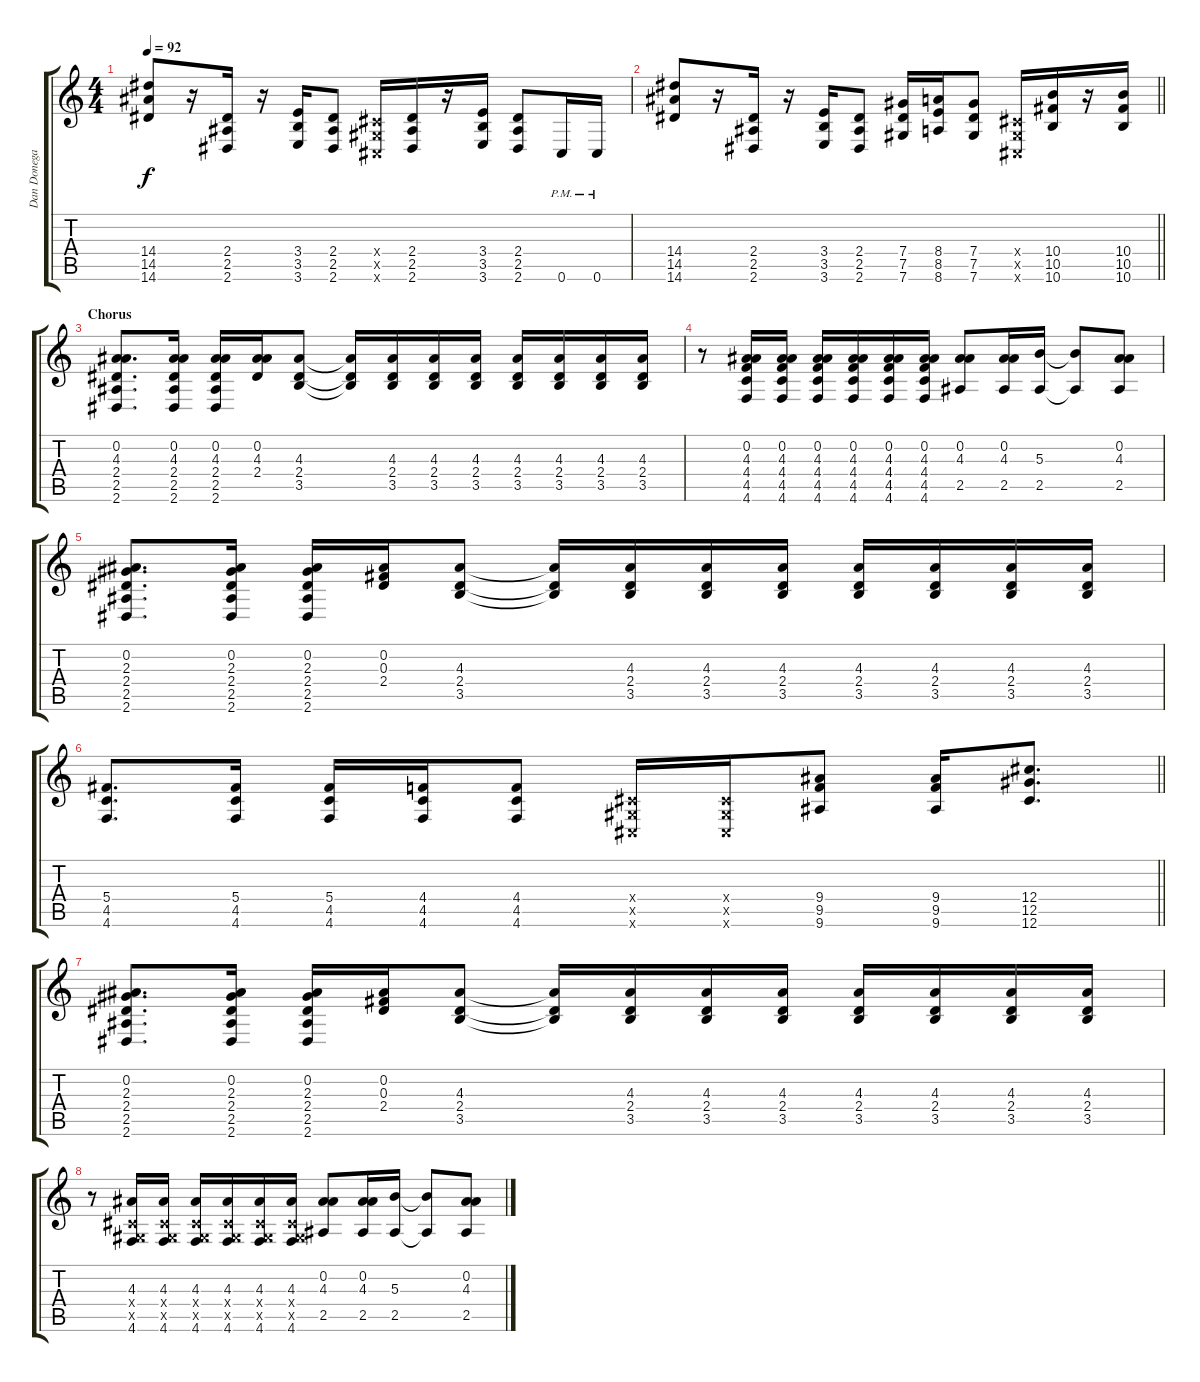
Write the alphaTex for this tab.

\track ("Dan Donegan 3" "Dan Donega") {instrument distortionguitar}
\staff {score tabs}
\tuning (Eb4 Bb3 Gb3 Db3 Ab2 Db2) {hide}
\ts (4 4)
\tempo 92
\clef g2
\ks c
(14.4 14.5 14.6).8{dy f} r.16 (2.4 2.5 2.6).16 r.16 (3.4 3.5 3.6).16 (2.4 2.5 2.6).8 (0.4{x} 0.5{x} 0.6{x}).16 (2.4 2.5 2.6).16 r.16 (3.4 3.5 3.6).16 (2.4 2.5 2.6).8 0.6{pm}.16 0.6{pm}.16 |
\barLineRight lightlight
(14.4 14.5 14.6).8 r.16 (2.4 2.5 2.6).16 r.16 (3.4 3.5 3.6).16 (2.4 2.5 2.6).8 (7.4 7.5 7.6).16 (8.4 8.5 8.6).16 (7.4 7.5 7.6).8 (0.4{x} 0.5{x} 0.6{x}).16 (10.4 10.5 10.6).16 r.16 (10.4 10.5 10.6).16 |
\section ("" "Chorus")
(0.2 4.3 2.4 2.5 2.6).8{d} (0.2 4.3 2.4 2.5 2.6).16 (0.2 4.3 2.4 2.5 2.6).16 (0.2 4.3 2.4).16 (4.3 2.4 3.5).8 (4.3{t} 2.4{t} 3.5{t}).16 (4.3 2.4 3.5).16 (4.3 2.4 3.5).16 (4.3 2.4 3.5).16 (4.3 2.4 3.5).16 (4.3 2.4 3.5).16 (4.3 2.4 3.5).16 (4.3 2.4 3.5).16 |
r.8 (0.2 4.3 4.4 4.5 4.6).16 (0.2 4.3 4.4 4.5 4.6).16 (0.2 4.3 4.4 4.5 4.6).16 (0.2 4.3 4.4 4.5 4.6).16 (0.2 4.3 4.4 4.5 4.6).16 (0.2 4.3 4.4 4.5 4.6).16 (0.2 4.3 2.5).8 (0.2 4.3 2.5).16 (5.3 2.5).16 (5.3{t} 2.5{t}).8 (0.2 4.3 2.5).8 |
(0.2 2.3 2.4 2.5 2.6).8{d} (0.2 2.3 2.4 2.5 2.6).16 (0.2 2.3 2.4 2.5 2.6).16 (0.2 0.3 2.4).16 (4.3 2.4 3.5).8 (4.3{t} 2.4{t} 3.5{t}).16 (4.3 2.4 3.5).16 (4.3 2.4 3.5).16 (4.3 2.4 3.5).16 (4.3 2.4 3.5).16 (4.3 2.4 3.5).16 (4.3 2.4 3.5).16 (4.3 2.4 3.5).16 |
\barLineRight lightlight
(5.4 4.5 4.6).8{d} (5.4 4.5 4.6).16 (5.4 4.5 4.6).16 (4.4 4.5 4.6).16 (4.4 4.5 4.6).8 (0.4{x} 0.5{x} 0.6{x}).16 (0.4{x} 0.5{x} 0.6{x}).16 (9.4 9.5 9.6).8 (9.4 9.5 9.6).16 (12.4 12.5 12.6).8{d} |
(0.2 2.3 2.4 2.5 2.6).8{d} (0.2 2.3 2.4 2.5 2.6).16 (0.2 2.3 2.4 2.5 2.6).16 (0.2 0.3 2.4).16 (4.3 2.4 3.5).8 (4.3{t} 2.4{t} 3.5{t}).16 (4.3 2.4 3.5).16 (4.3 2.4 3.5).16 (4.3 2.4 3.5).16 (4.3 2.4 3.5).16 (4.3 2.4 3.5).16 (4.3 2.4 3.5).16 (4.3 2.4 3.5).16 |
r.8 (4.3 0.4{x} 0.5{x} 4.6).16 (4.3 0.4{x} 0.5{x} 4.6).16 (4.3 0.4{x} 0.5{x} 4.6).16 (4.3 0.4{x} 0.5{x} 4.6).16 (4.3 0.4{x} 0.5{x} 4.6).16 (4.3 0.4{x} 0.5{x} 4.6).16 (0.2 4.3 2.5).8 (0.2 4.3 2.5).16 (5.3 2.5).16 (5.3{t} 2.5{t}).8 (0.2 4.3 2.5).8
